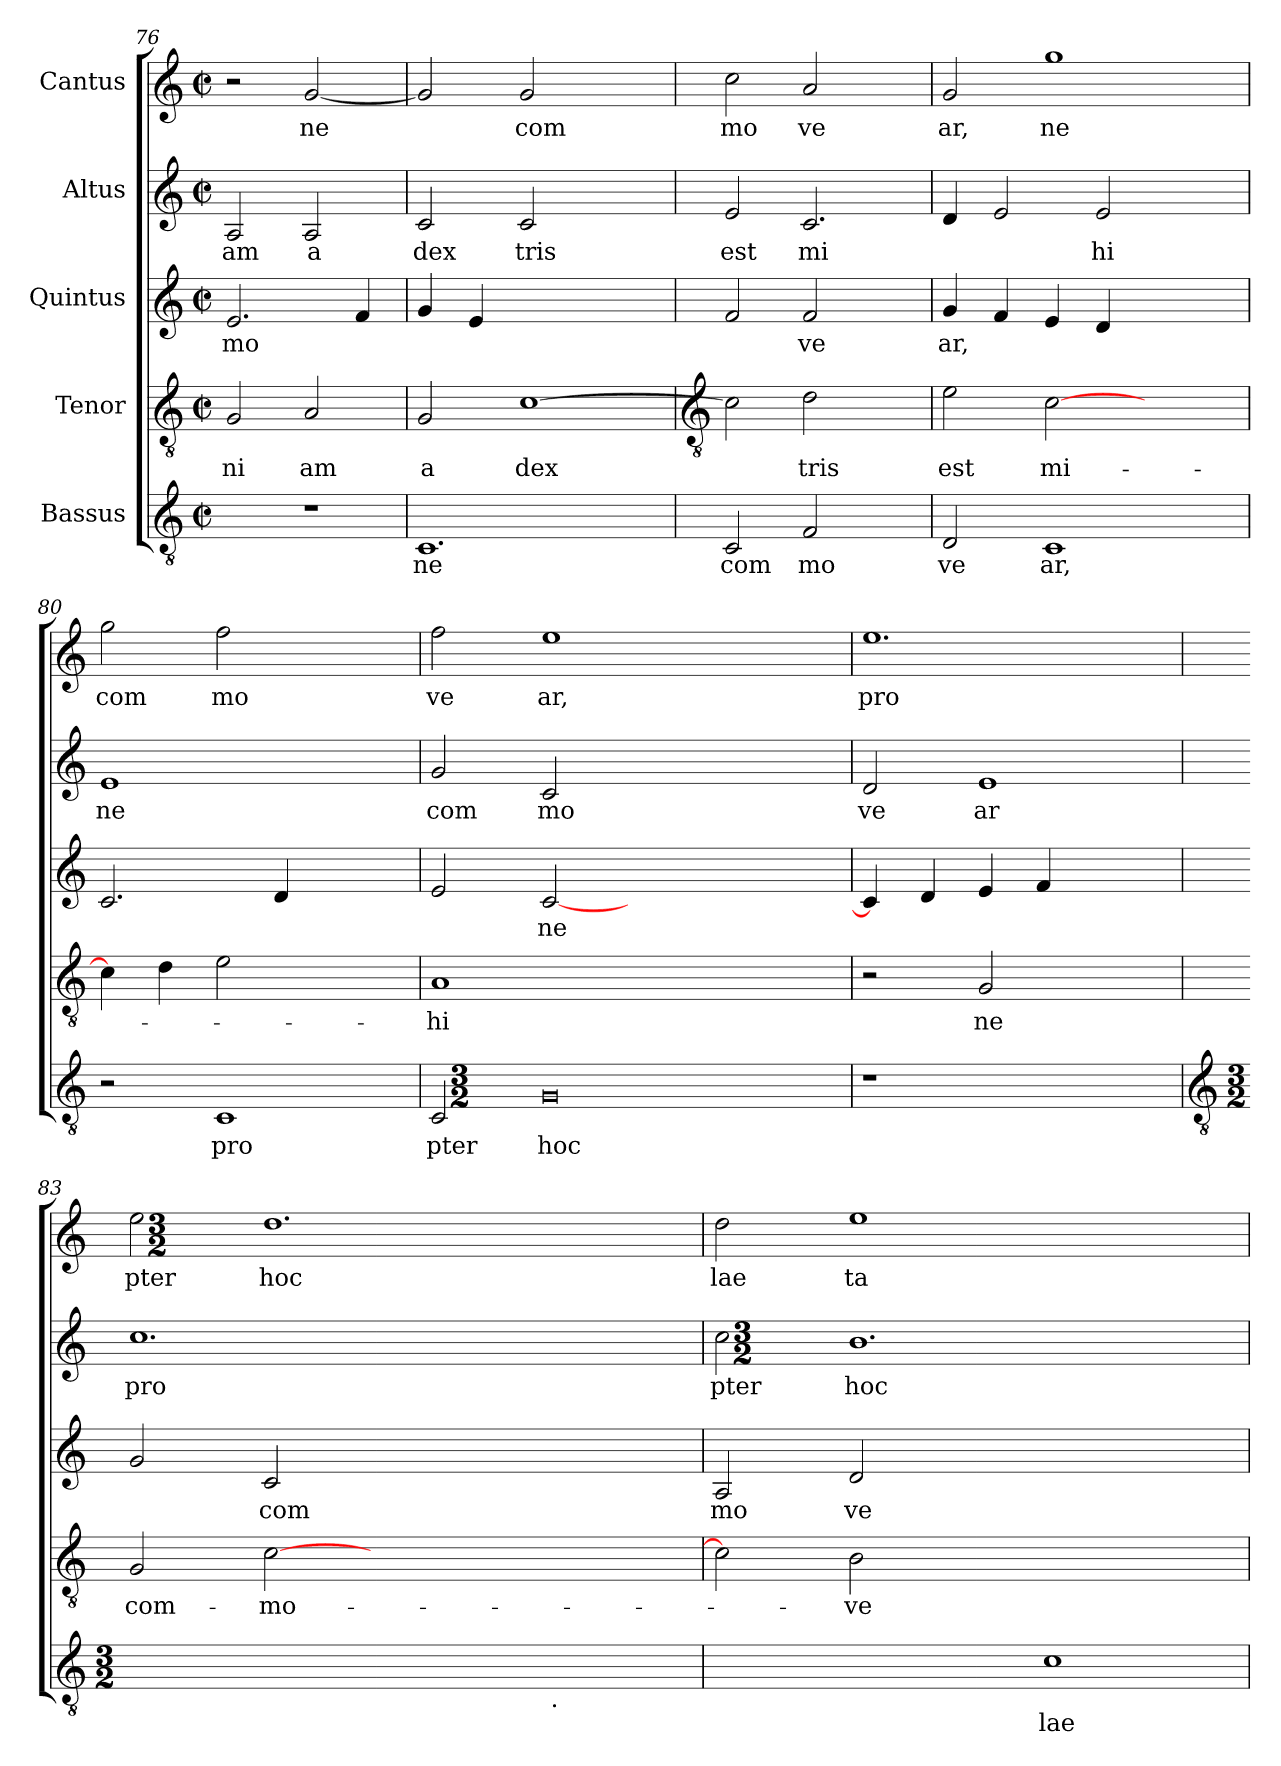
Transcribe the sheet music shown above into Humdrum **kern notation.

**kern	**text	**kern	**text	**kern	**text	**kern	**text	**kern	**text
*part5	*part5	*part4	*part4	*part3	*part3	*part2	*part2	*part1	*part1
*staff5	*staff5	*staff4	*staff4	*staff3	*staff3	*staff2	*staff2	*staff1	*staff1
*I"Bassus	*	*I"Tenor	*	*I"Quintus	*	*I"Altus	*	*I"Cantus	*
!!LO:LB:g=z
*clefGv2	*	*clefGv2	*	*clefG2	*	*clefG2	*	*clefG2	*
*k[]	*	*k[]	*	*k[]	*	*k[]	*	*k[]	*
*C:	*	*C:	*	*C:	*	*C:	*	*C:	*
*M2/2	*	*M2/2	*	*M2/2	*	*M2/2	*	*M2/2	*
*met(c|)	*	*met(c|)	*	*met(c|)	*	*met(c|)	*	*met(c|)	*
=76	=76	=76	=76	=76	=76	=76	=76	=76	=76
!	!	!	!LO:LY:b	!	!LO:LY:b	!	!LO:LY:b	!	!
1r	.	2G/	ni	2.e/	mo	2A/	am	2r	.
!	!	!	!LO:LY:b	!	!	!	!LO:LY:b	!	!LO:LY:b
.	.	2A/	am	.	.	2A/	a	[2g/	ne
.	.	.	.	4f/	.	.	.	.	.
=77	=77	=77	=77	=77	=77	=77	=77	=77	=77
!	!LO:LY:b	!	!LO:LY:b	!	!	!	!LO:LY:b	!	!
1.C	ne	2G/	a	4g/	.	2c/	dex	2g/]	.
.	.	.	.	4e/	.	.	.	.	.
!	!	!	!LO:LY:b	!	!	!	!LO:LY:b	!	!LO:LY:b
.	.	[1c	dex	1ryy	.	2c/	tris	2g/	com
.	.	.	.	.	.	2ryy	.	2ryy	.
!!LO:LB:g=z
=78	=78	=78	=78	=78	=78	=78	=78	=78	=78
*	*	*clefGv2	*	*	*	*	*	*	*
!	!LO:LY:b	!	!	!	!	!	!LO:LY:b	!	!LO:LY:b
2C/	com	2c\]	.	2f/	.	2e/	est	2cc\	mo
!	!LO:LY:b	!	!LO:LY:b	!	!LO:LY:b	!	!LO:LY:b	!	!LO:LY:b
2F/	mo	2d\	tris	2f/	ve	2.c/	mi	2a/	ve
4ryy	.	4ryy	.	4ryy	.	.	.	4ryy	.
=79	=79	=79	=79	=79	=79	=79	=79	=79	=79
!	!LO:LY:b	!	!LO:LY:b	!	!LO:LY:b	!	!	!	!LO:LY:b
2D/	ve	2e\	est	4g/	ar,	4d/	.	2g/	ar,
.	.	.	.	4f/	.	2e/	.	.	.
!	!LO:LY:b	!	!LO:LY:b	!	!	!	!	!	!LO:LY:b
1C	ar,	[2c\	mi-	4e/	.	.	.	1gg	ne
!	!	!	!	!	!	!	!LO:LY:b	!	!
.	.	.	.	4d/	.	2e/	hi	.	.
.	.	2ryy	.	2ryy	.	.	.	.	.
.	.	.	.	.	.	4ryy	.	.	.
=80	=80	=80	=80	=80	=80	=80	=80	=80	=80
!	!	!	!	!	!	!	!LO:LY:b	!	!LO:LY:b
2r	.	4c\]	.	2.c/	.	1e	ne	2gg\	com
.	.	4d\	.	.	.	.	.	.	.
!	!LO:LY:b	!	!	!	!	!	!	!	!LO:LY:b
1C	pro	2e\	.	.	.	.	.	2ff\	mo
.	.	.	.	4d/	.	.	.	.	.
.	.	2ryy	.	2ryy	.	2ryy	.	2ryy	.
=81	=81	=81	=81	=81	=81	=81	=81	=81	=81
!	!LO:LY:b	!	!LO:LY:b	!	!	!	!LO:LY:b	!	!LO:LY:b
2C/	pter	1A	-hi	2e/	.	2g/	com	2ff\	ve
*M3/2	*	*	*	*	*	*	*	*	*
!	!LO:LY:b	!	!	!	!LO:LY:b	!	!LO:LY:b	!	!LO:LY:b
0G	hoc	.	.	[2c/	ne	2c/	mo	1ee	ar,
.	.	1.ryy	.	1.ryy	.	1.ryy	.	.	.
.	.	.	.	.	.	.	.	1ryy	.
=82	=82	=82	=82	=82	=82	=82	=82	=82	=82
!	!	!	!	!	!	!	!LO:LY:b	!	!LO:LY:b
1r	.	2r	.	4c/]	.	2d/	ve	1.ee	pro
.	.	.	.	4d/	.	.	.	.	.
!	!	!	!LO:LY:b	!	!	!	!LO:LY:b	!	!
.	.	2G/	ne	4e/	.	1e	ar	.	.
.	.	.	.	4f/	.	.	.	.	.
2ryy	.	2ryy	.	2ryy	.	.	.	.	.
!!LO:LB:g=z
=83	=83	=83	=83	=83	=83	=83	=83	=83	=83
*clefGv2	*	*	*	*	*	*	*	*	*
*M3/2	*	*	*	*	*	*	*	*	*
!	!	!	!LO:LY:b	!	!	!	!LO:LY:b	!	!LO:LY:b
4ryy	.	2G/	com-	2g/	.	1.cc	pro	2ee\	pter
4ryy	.	.	.	.	.	.	.	.	.
*	*	*	*	*	*	*	*	*M3/2	*
!	!	!	!LO:LY:b	!	!LO:LY:b	!	!	!	!LO:LY:b
4ryy	.	[2c\	-mo-	2c/	com	.	.	1.dd	hoc
4ryy	.	.	.	.	.	.	.	.	.
4ryy	.	1ryy	.	1ryy	.	.	.	.	.
64ryy	.	.	.	.	.	.	.	.	.
64ryy	.	.	.	.	.	.	.	.	.
64ryy	.	.	.	.	.	.	.	.	.
64ryy	.	.	.	.	.	.	.	.	.
64ryy	.	.	.	.	.	.	.	.	.
64ryy	.	.	.	.	.	.	.	.	.
64ryy	.	.	.	.	.	.	.	.	.
64ryy	.	.	.	.	.	.	.	.	.
64ryy	.	.	.	.	.	.	.	.	.
64ryy	.	.	.	.	.	.	.	.	.
64ryy	.	.	.	.	.	.	.	.	.
64ryy	.	.	.	.	.	.	.	.	.
!LO:TX:b:t=.	!	!	!	!	!	!	!	!	!
64ryy	.	.	.	.	.	.	.	.	.
4ryy	.	.	.	.	.	.	.	.	.
.	.	.	.	.	.	2ryy	.	.	.
4ryy	.	.	.	.	.	.	.	.	.
32.ryy	.	.	.	.	.	.	.	.	.
=84	=84	=84	=84	=84	=84	=84	=84	=84	=84
!	!	!	!	!	!LO:LY:b	!	!LO:LY:b	!	!LO:LY:b
4ryy	.	2c\]	.	2A/	mo	2cc\	pter	2dd\	lae
4ryy	.	.	.	.	.	.	.	.	.
*	*	*	*	*	*	*M3/2	*	*	*
!	!	!	!LO:LY:b	!	!LO:LY:b	!	!LO:LY:b	!	!LO:LY:b
4ryy	.	2B\	-ve-	2d/	ve	1.b	hoc	1ee	ta
4ryy	.	.	.	.	.	.	.	.	.
4ryy	.	1ryy	.	1ryy	.	.	.	.	.
64ryy	.	.	.	.	.	.	.	.	.
64ryy	.	.	.	.	.	.	.	.	.
64ryy	.	.	.	.	.	.	.	.	.
!	!LO:LY:b	!	!	!	!	!	!	!	!
1c	lae	.	.	.	.	.	.	.	.
.	.	.	.	.	.	.	.	2ryy	.
.	.	4ryy	.	4ryy	.	4ryy	.	4ryy	.
.	.	32.ryy	.	32.ryy	.	32.ryy	.	32.ryy	.
=	=	=	=	=	=	=	=	=	=
*-	*-	*-	*-	*-	*-	*-	*-	*-	*-
